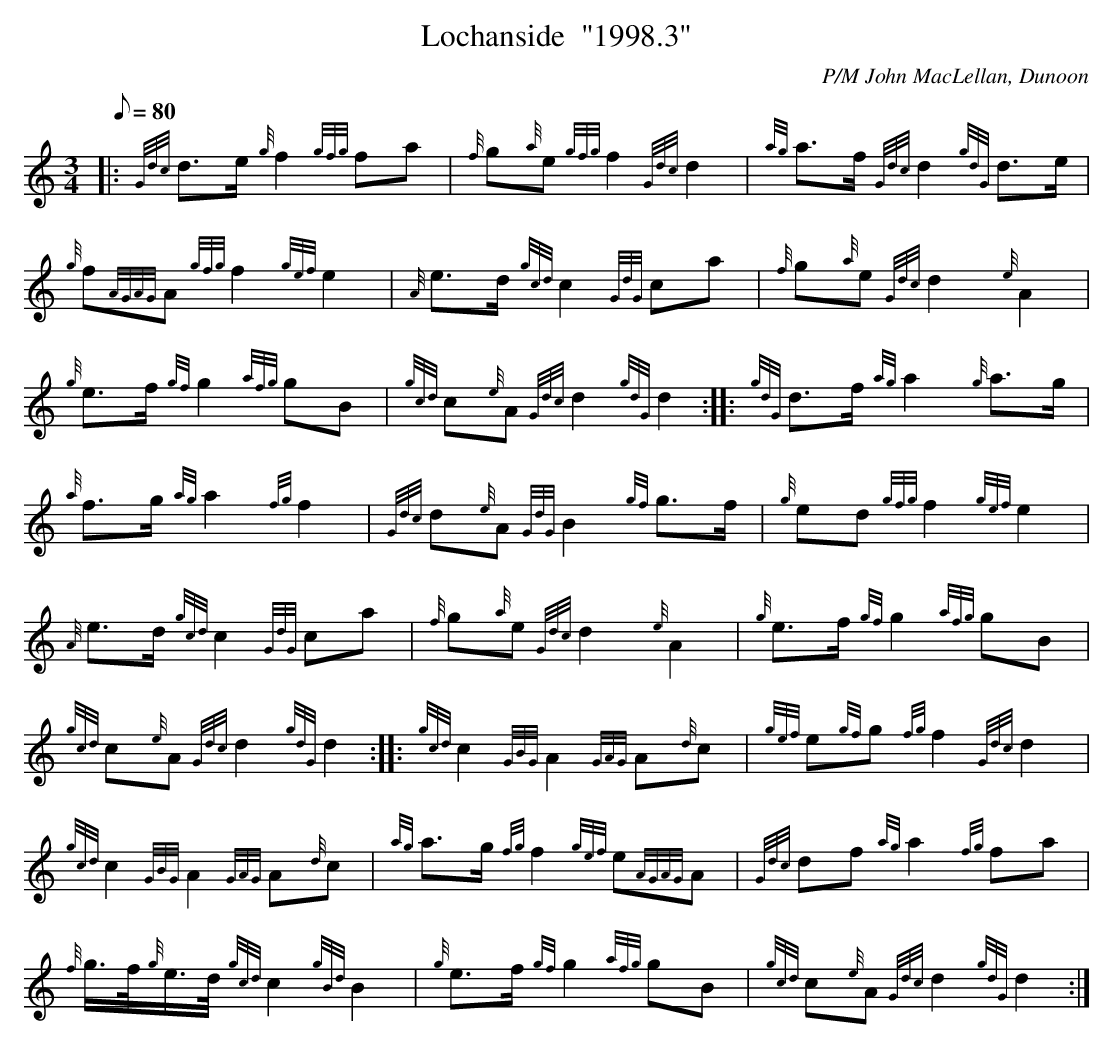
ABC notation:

X:1
T:Lochanside  "1998.3"
M:3/4
L:1/8
Q:80
C:P/M John MacLellan, Dunoon
K:HP
|: {Gdc}d3/2e/2{g}f2{gfg}fa|
{f}g{a}e{gfg}f2{Gdc}d2|
{ag}a3/2f/2{Gdc}d2{gdG}d3/2e/2|  !
{g}f{AGAG}A{gfg}f2{gef}e2|
{A}e3/2d/2{gcd}c2{GdG}ca|
{f}g{a}e{Gdc}d2{e}A2|  !
{g}e3/2f/2{gf}g2{afg}gB|
{gcd}c{e}A{Gdc}d2{gdG}d2:| |:
{gdG}d3/2f/2{ag}a2{g}a3/2g/2|  !
{a}f3/2g/2{ag}a2{fg}f2|
{Gdc}d{e}A{GdG}B2{gf}g3/2f/2|
{g}ed{gfg}f2{gef}e2|  !
{A}e3/2d/2{gcd}c2{GdG}ca|
{f}g{a}e{Gdc}d2{e}A2|
{g}e3/2f/2{gf}g2{afg}gB|  !
{gcd}c{e}A{Gdc}d2{gdG}d2:| |:
{gcd}c2{GBG}A2{GAG}A{d}c|
{gef}e{gf}g{fg}f2{Gdc}d2|  !
{gcd}c2{GBG}A2{GAG}A{d}c|
{ag}a3/2g/2{fg}f2{gef}e{AGAG}A|
{Gdc}df{ag}a2{fg}fa|  !
{f}g3/4f/4{g}e3/4d/4{gcd}c2{gBd}B2|
{g}e3/2f/2{gf}g2{afg}gB|
{gcd}c{e}A{Gdc}d2{gdG}d2:|  !

